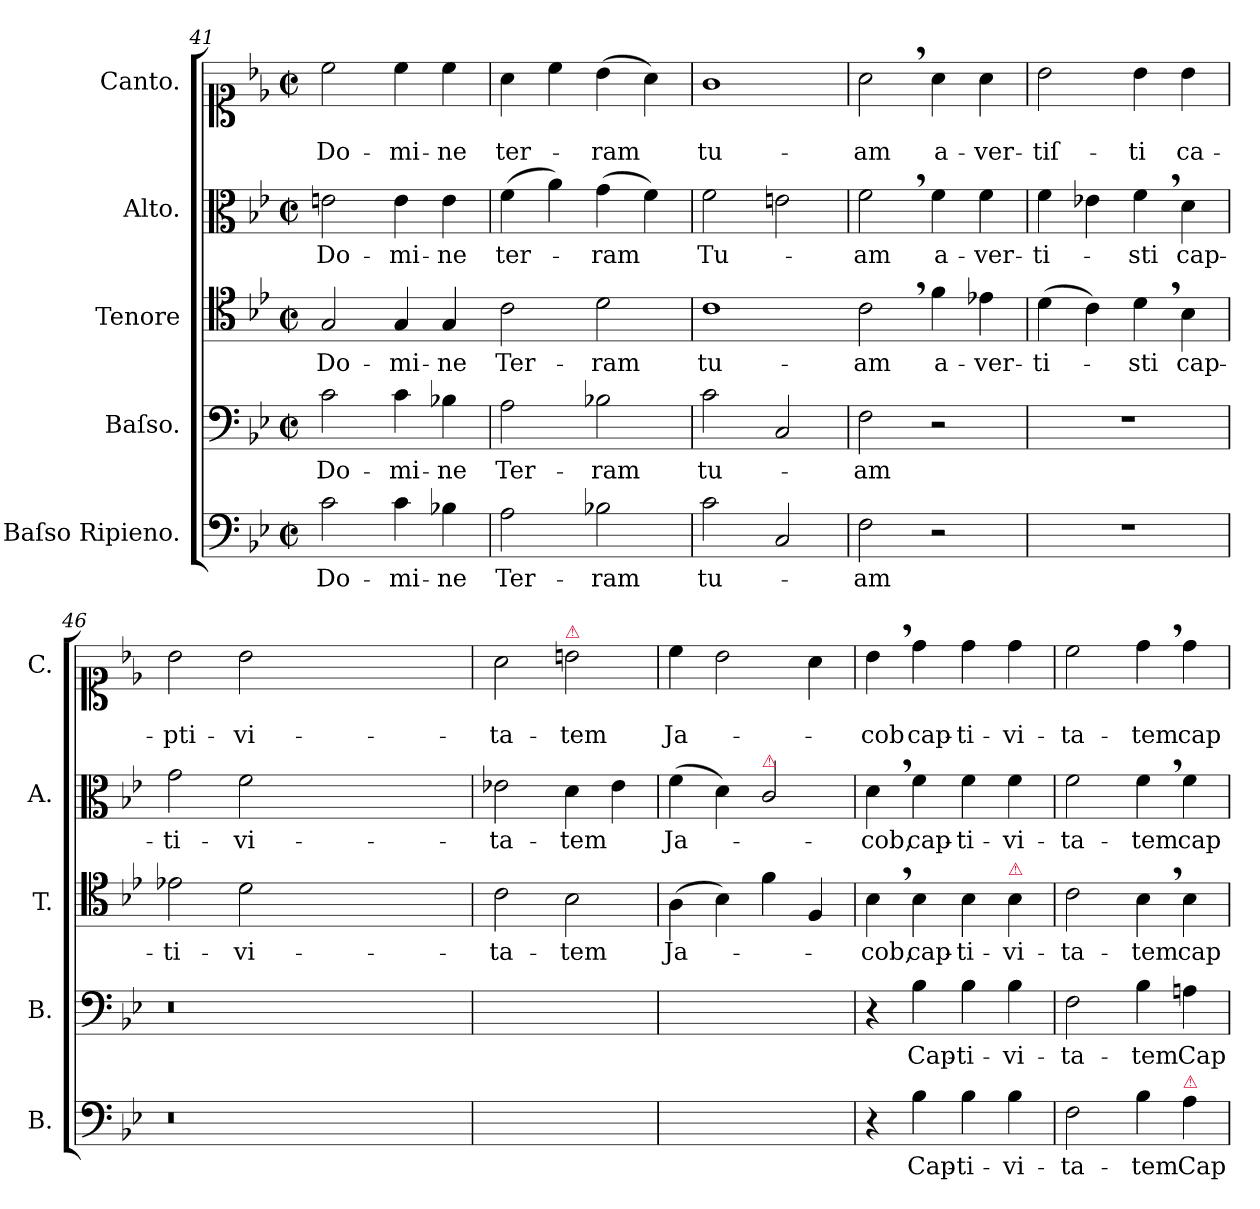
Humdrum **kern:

**kern	**text	**kern	**text	**kern	**text	**kern	**text	**kern	**text	**text
*part5	*part5	*part4	*part4	*part3	*part3	*part2	*part2	*part1	*part1	*part1
*staff5	*staff5	*staff4	*staff4	*staff3	*staff3	*staff2	*staff2	*staff1	*staff1	*staff1
*I"Baſso Ripieno.	*	*I"Baſso.	*	*I"Tenore	*	*I"Alto.	*	*I"Canto.	*	*
*I'B.	*	*I'B.	*	*I'T.	*	*I'A.	*	*I'C.	*	*
*clefF4	*	*clefF4	*	*clefC4	*	*clefC3	*	*clefC1	*	*
*k[b-e-]	*	*k[b-e-]	*	*k[b-e-]	*	*k[b-e-]	*	*k[b-e-]	*	*
*M2/2	*	*M2/2	*	*M2/2	*	*M2/2	*	*M2/2	*	*
*met(c|)	*	*met(c|)	*	*met(c|)	*	*met(c|)	*	*met(c|)	*	*
=41	=41	=41	=41	=41	=41	=41	=41	=41	=41	=41
2c\	Do-	2c\	Do-	2G/	Do-	2en\	Do-	2cc\	.	Do-
4c\	-mi-	4c\	-mi-	4G/	-mi-	4e\	-mi-	4cc\	.	-mi-
4B-X\	-ne	4B-X\	-ne	4G/	-ne	4e\	-ne	4cc\	.	-ne
=42	=42	=42	=42	=42-	=42	=42	=42	=42	=42	=42
2A\	Ter-	2A\	Ter-	2c\	Ter-	(4f\	ter-	4a\	.	ter-
.	.	.	.	.	.	4a\)	.	4cc\	.	.
2B-X\	-ram	2B-X\	-ram	2d\	-ram	(4g\	-ram	(4b-\	.	-ram
.	.	.	.	.	.	4f\)	.	4a\)	.	.
=43	=43	=43	=43	=43	=43	=43	=43	=43	=43	=43
2c\	tu-	2c\	tu-	1c\	tu-	2f\	Tu-	1g\	.	tu-
2C/	.	2C/	.	.	.	2en\	.	.	.	.
=44	=44	=44	=44	=44-	=44	=44	=44	=44	=44	=44
2F\	-am	2F\	-am	2c,\	-am	2f,\	-am	2a,<\	.	-am
2r	.	2r	.	4f\	a-	4f\	a-	4a\	.	a-
.	.	.	.	4e-X\	-ver-	4f\	-ver-	4a\	.	-ver-
=45	=45	=45	=45	=45	=45	=45	=45	=45	=45	=45
1r	.	1r	.	(4d\	-ti-	4f\	-ti-	2b-\	.	-tiſ-
.	.	.	.	4c\)	.	4e-X\	.	.	.	.
.	.	.	.	4d,\	-sti	4f,\	-sti	4b-\	.	-ti
.	.	.	.	4B-\	cap-	4d\	cap-	4b-\	.	ca-
=46	=46	=46	=46	=46	=46	=46	=46	=46	=46	=46
0.r	.	0.r	.	2e-X\	-ti-	2g\	-ti-	2b-\	.	-pti-
.	.	.	.	2d\	-vi-	2f\	-vi-	2b-\	.	-vi-
.	.	.	.	0ryy	.	0ryy	.	0ryy	.	.
=47	=47	=47	=47	=47	=47	=47	=47	=47	=47	=47
1ryy	.	1ryy	.	2c\	-ta-	2e-X\	-ta-	2a\	.	-ta-
!	!	!	!	!	!	!	!	!LO:TX:a:color=crimson:t=⚠	!	!
.	.	.	.	2B-\	-tem	4d\	-tem	2bn\	.	-tem
.	.	.	.	.	.	4e-\	.	.	.	.
=48	=48	=48	=48	=48	=48	=48	=48	=48	=48	=48
1ryy	.	1ryy	.	(4A\	Ja-	(4f\	Ja-	4cc\	.	Ja-
.	.	.	.	4B-\)	.	4d\)	.	2b-\	.	.
!	!	!	!	!	!	!LO:TX:a:color=crimson:t=⚠	!	!	!	!
.	.	.	.	4f\	.	2c/	.	.	.	.
.	.	.	.	4F/	.	.	.	4a\	.	.
=49	=49	=49	=49	=49	=49	=49	=49	=49	=49	=49
4r	.	4r	.	4B-,<\	-cob,	4d,\	-cob,	4b-,\	.	-cob
4B-\	Cap-	4B-\	Cap-	4B-\	cap-	4f\	cap-	4dd\	.	cap-
4B-\	-ti-	4B-\	-ti-	4B-\	-ti-	4f\	-ti-	4dd\	.	-ti-
!	!	!	!	!LO:TX:a:color=crimson:t=⚠	!	!	!	!	!	!
4B-\	-vi-	4B-\	-vi-	4B-\	-vi-	4f\	-vi-	4dd\	.	-vi-
=50	=50	=50	=50	=50	=50	=50	=50	=50	=50	=50
2F\	-ta-	2F\	-ta-	2c\	-ta-	2f\	-ta-	2cc\	.	-ta-
4B-\	-tem	4B-\	-tem	4B-,<\	-tem	4f,<\	-tem	4dd,\	.	-tem
!LO:TX:a:color=crimson:t=⚠	!	!	!	!	!	!	!	!	!	!
!	!	!	!	!	!LO:LY:i	!	!LO:LY:i	!	!	!LO:LY:i
4A\	Cap-	4An\	Cap-	4B-\	cap-	4f\	cap-	4dd\	.	cap-
=	=	=	=	=	=	=	=	=	=	=
*-	*-	*-	*-	*-	*-	*-	*-	*-	*-	*-
